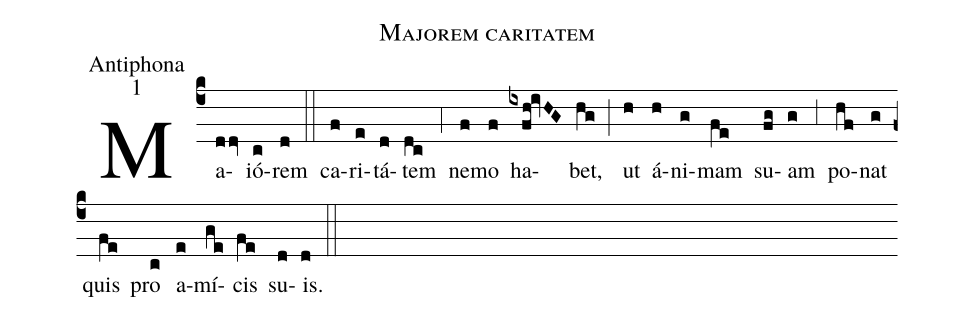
name:Majorem caritatem;
office-part:Antiphona;
mode:1;
%%
(c4) Ma(ddv)ió(c)rem(d) (::)
ca(f)ri(e)tá(d)tem(dc) (,4) ne(f)mo(f) ha(ixfh!ivHG)bet,(hg) (;) ut(h) á(h)ni(g)mam(fe) su(fg)am(g) (,3) po(hf)nat(g) quis(fe) pro(c) a(e)mí(ge)cis(fe) su(d)is.(d) (::)
